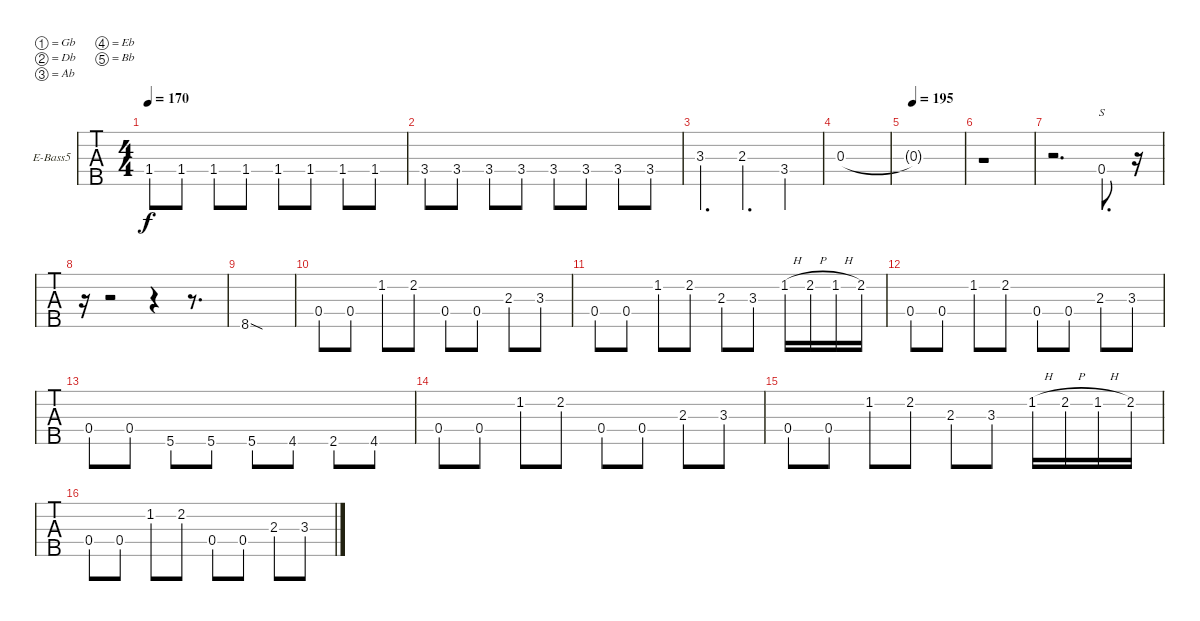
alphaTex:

\bracketExtendMode groupsimilarinstruments
\firstSystemTrackNameOrientation horizontal
\otherSystemsTrackNameOrientation horizontal
\track ("Иван Изотов" "E-Bass5") {instrument electricbasspick}
\staff {tabs}
\tuning (Gb2 Db2 Ab1 Eb1 Bb0)
\ts (4 4)
\tempo 170
\clef f4
\ks c
1.4.8{dy f} 1.4.8 1.4.8 1.4.8 1.4.8 1.4.8 1.4.8 1.4.8 |
3.4.8 3.4.8 3.4.8 3.4.8 3.4.8 3.4.8 3.4.8 3.4.8 |
3.3.4{d} 2.3.4{d} 3.4.4 |
0.3.1 |
\tempo 195
0.3{t}.1 |
r.1 |
r.2{d} 0.4.8{s d} r.16 |
r.16 r.2 r.4 r.8{d} |
8.5{sod}.1 |
0.4.8 0.4.8 1.2.8 2.2.8 0.4.8 0.4.8 2.3.8 3.3.8 |
0.4.8 0.4.8 1.2.8 2.2.8 2.3.8 3.3.8 1.2{h}.16 2.2{h}.16 1.2{h}.16 2.2.16 |
0.4.8 0.4.8 1.2.8 2.2.8 0.4.8 0.4.8 2.3.8 3.3.8 |
0.4.8 0.4.8 5.5.8 5.5.8 5.5.8 4.5.8 2.5.8 4.5.8 |
0.4.8 0.4.8 1.2.8 2.2.8 0.4.8 0.4.8 2.3.8 3.3.8 |
0.4.8 0.4.8 1.2.8 2.2.8 2.3.8 3.3.8 1.2{h}.16 2.2{h}.16 1.2{h}.16 2.2.16 |
0.4.8 0.4.8 1.2.8 2.2.8 0.4.8 0.4.8 2.3.8 3.3.8
